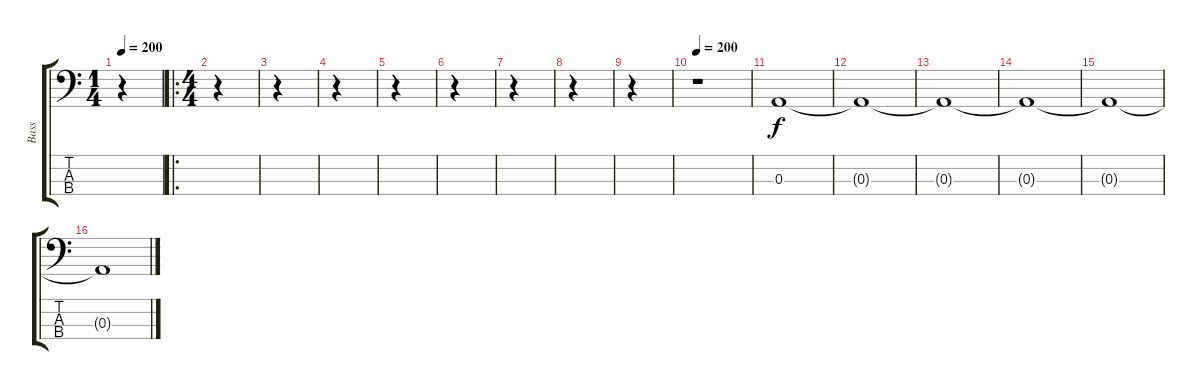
\track ("Bass" "Bass") {instrument electricbasspick}
\staff {score tabs}
\tuning (G2 D2 A1 E1) {hide}
\ts (1 4)
\tempo 200
\tempo 185
\tempo 200
\clef f4
\ks c
r.4{dy f instrument electricbasspick} |
\ro
\ts (4 4)
r.4 |
r.4 |
r.4 |
r.4 |
r.4 |
r.4 |
r.4 |
r.4 |
\tempo 200
r.1 |
0.3.1 |
0.3{t}.1 |
0.3{t}.1 |
0.3{t}.1 |
0.3{t}.1 |
0.3{t}.1
